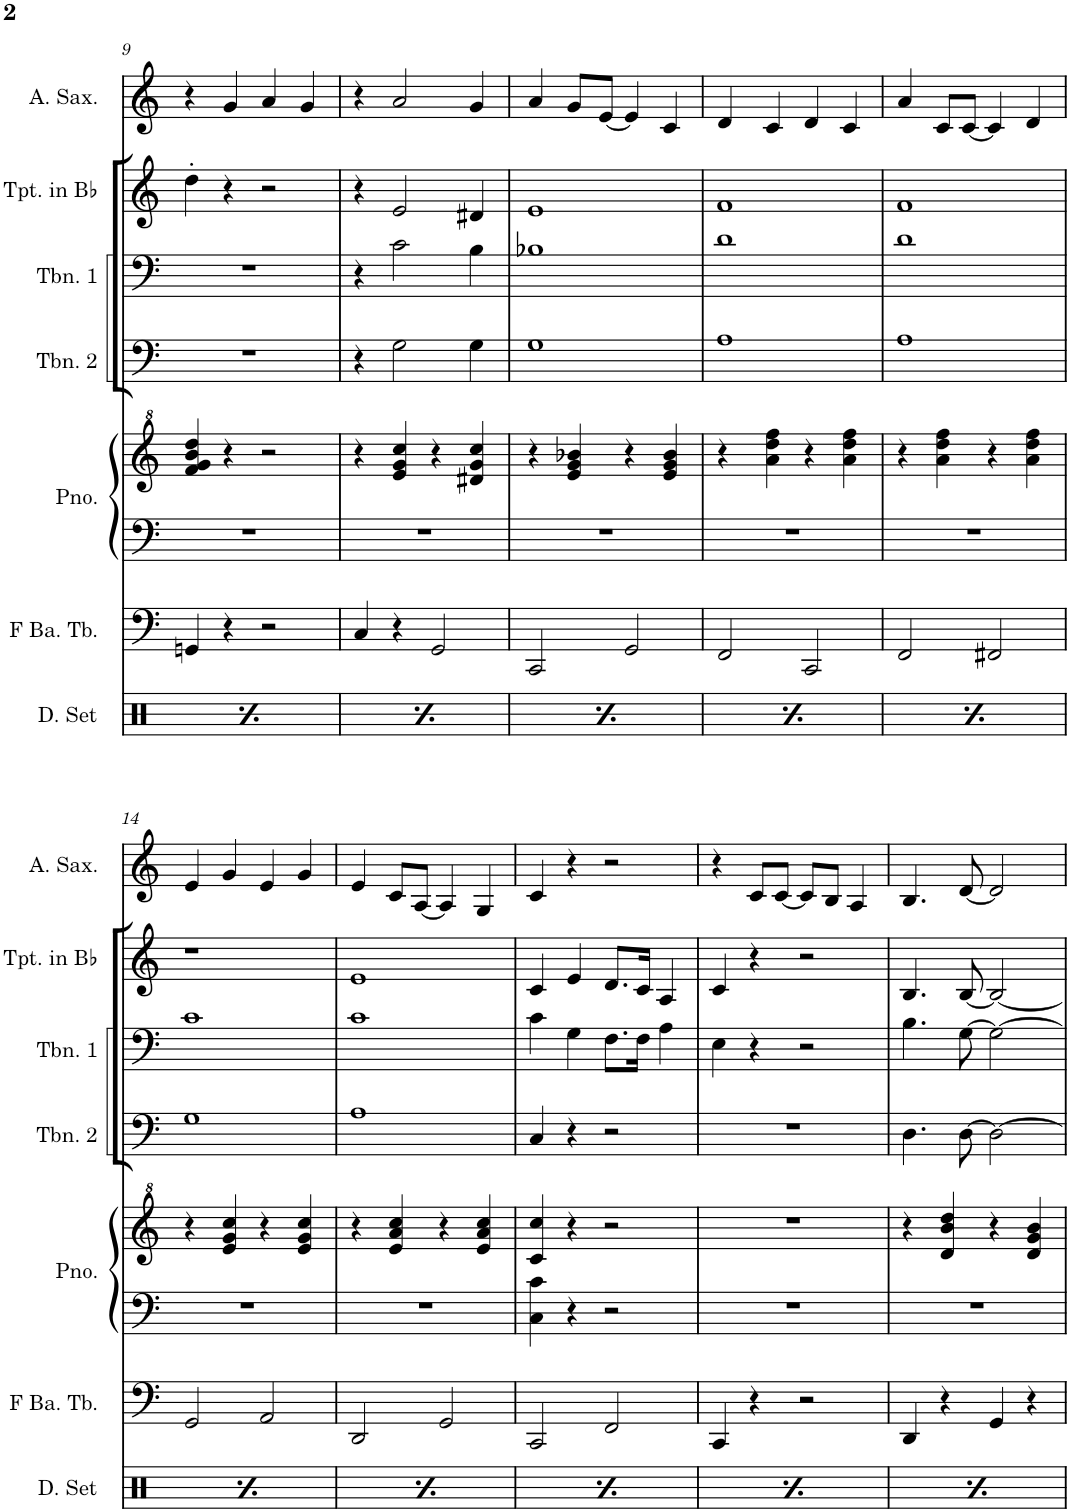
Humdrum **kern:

**kern	**kern	**kern	**kern	**kern	**kern	**kern	**kern
*part7	*part6	*part5	*part5	*part4	*part3	*part2	*part1
*staff8	*staff7	*staff6	*staff5	*staff4	*staff3	*staff2	*staff1
*I"Drumset	*I"F Bass Tuba	*I"Piano	*	*I"Trombone 2	*I"Trombone 1	*I"Trumpet in Bb	*I"Alto Saxophone
*I'D. Set	*I'F Ba. Tb.	*I'Pno.	*	*I'Tbn. 2	*I'Tbn. 1	*I'Tpt. in Bb	*I'A. Sax.
!!LO:PB:g=z
*clefX	*clefF4	*clefF4	*clefG^2	*clefF4	*clefF4	*clefG2	*clefG2
*	*	*	*	*	*	*Trd1c2	*Trd5c9
*k[]	*k[]	*k[]	*k[]	*k[]	*k[]	*k[]	*k[]
*M4/4	*M4/4	*M4/4	*M4/4	*M4/4	*M4/4	*M4/4	*M4/4
=9	=9	=9	=9	=9	=9	=9	=9
*^	*	*	*	*	*	*	*
4r	4r	4GGn/	1r	4ff/ 4gg/ 4bb/ 4ddd/	1r	1r	4dd'\	4r
8Rcc/L	4Rd\	4r	.	4r	.	.	4r	4g/
8Rcc/J	.	.	.	.	.	.	.	.
4r	4r	2r	.	2r	.	.	2r	4a/
4Rcc/	4Rd\	.	.	.	.	.	.	4g/
=10	=10	=10	=10	=10	=10	=10	=10	=10
4r	4r	4C/	1r	4r	4r	4r	4r	4r
8Rcc/L	4Rd\	4r	.	4ee/ 4gg/ 4ccc/	2G\	2c\	2e/	2a/
8Rcc/J	.	.	.	.	.	.	.	.
4r	4r	2GG/	.	4r	.	.	.	.
4Rcc/	4Rd\	.	.	4dd#X/ 4gg/ 4ccc/	4G\	4B\	4d#X/	4g/
=11	=11	=11	=11	=11	=11	=11	=11	=11
4r	4r	2CC/	1r	4r	1G	1B-X	1e	4a/
8Rcc/L	4Rd\	.	.	4ee/ 4gg/ 4bb-X/	.	.	.	8g/L
8Rcc/J	.	.	.	.	.	.	.	[8e/J
4r	4r	2GG/	.	4r	.	.	.	4e/]
4Rcc/	4Rd\	.	.	4ee/ 4gg/ 4bb-/	.	.	.	4c/
=12	=12	=12	=12	=12	=12	=12	=12	=12
4r	4r	2FF/	1r	4r	1A	1d	1f	4d/
8Rcc/L	4Rd\	.	.	4aa\ 4ddd\ 4fff\	.	.	.	4c/
8Rcc/J	.	.	.	.	.	.	.	.
4r	4r	2CC/	.	4r	.	.	.	4d/
4Rcc/	4Rd\	.	.	4aa\ 4ddd\ 4fff\	.	.	.	4c/
=13	=13	=13	=13	=13	=13	=13	=13	=13
4r	4r	2FF/	1r	4r	1A	1d	1f	4a/
8Rcc/L	4Rd\	.	.	4aa\ 4ddd\ 4fff\	.	.	.	8c/L
8Rcc/J	.	.	.	.	.	.	.	[8c/J
4r	4r	2FF#X/	.	4r	.	.	.	4c/]
4Rcc/	4Rd\	.	.	4aa\ 4ddd\ 4fff\	.	.	.	4d/
!!LO:LB:g=z
=14	=14	=14	=14	=14	=14	=14	=14	=14
4r	4r	2GG/	1r	4r	1G	1c	1r	4e/
8Rcc/L	4Rd\	.	.	4ee/ 4gg/ 4ccc/	.	.	.	4g/
8Rcc/J	.	.	.	.	.	.	.	.
4r	4r	2AA/	.	4r	.	.	.	4e/
4Rcc/	4Rd\	.	.	4ee/ 4gg/ 4ccc/	.	.	.	4g/
=15	=15	=15	=15	=15	=15	=15	=15	=15
4r	4r	2DD/	1r	4r	1A	1c	1e	4e/
8Rcc/L	4Rd\	.	.	4ee/ 4aa/ 4ccc/	.	.	.	8c/L
8Rcc/J	.	.	.	.	.	.	.	[8A/J
4r	4r	2GG/	.	4r	.	.	.	4A/]
4Rcc/	4Rd\	.	.	4ee/ 4aa/ 4ccc/	.	.	.	4G/
=16	=16	=16	=16	=16	=16	=16	=16	=16
4r	4r	2CC/	4C\ 4c\	4cc/ 4ccc/	4C/	4c\	4c/	4c/
8Rcc/L	4Rd\	.	4r	4r	4r	4G\	4e/	4r
8Rcc/J	.	.	.	.	.	.	.	.
4r	4r	2FF/	2r	2r	2r	8.F\L	8.d/L	2r
.	.	.	.	.	.	16F\Jk	16c/Jk	.
4Rcc/	4Rd\	.	.	.	.	4A\	4A/	.
=17	=17	=17	=17	=17	=17	=17	=17	=17
4r	4r	4CC/	1r	1r	1r	4E\	4c/	4r
8Rcc/L	4Rd\	4r	.	.	.	4r	4r	8c/L
8Rcc/J	.	.	.	.	.	.	.	[8c/J
4r	4r	2r	.	.	.	2r	2r	8c/L]
.	.	.	.	.	.	.	.	8B/J
4Rcc/	4Rd\	.	.	.	.	.	.	4A/
=18	=18	=18	=18	=18	=18	=18	=18	=18
4r	4r	4DD/	1r	4r	4.D\	4.B\	4.B/	4.B/
8Rcc/L	4Rd\	4r	.	4dd/ 4bb/ 4ddd/	.	.	.	.
8Rcc/J	.	.	.	.	[8D\	[8G\	[8B/	[8d/
4r	4r	4GG/	.	4r	2D\_	2G\_	2B/_	2d/]
4Rcc/	4Rd\	4r	.	4dd/ 4gg/ 4bb/	.	.	.	.
*v	*v	*	*	*	*	*	*	*
=	=	=	=	=	=	=	=
*-	*-	*-	*-	*-	*-	*-	*-
